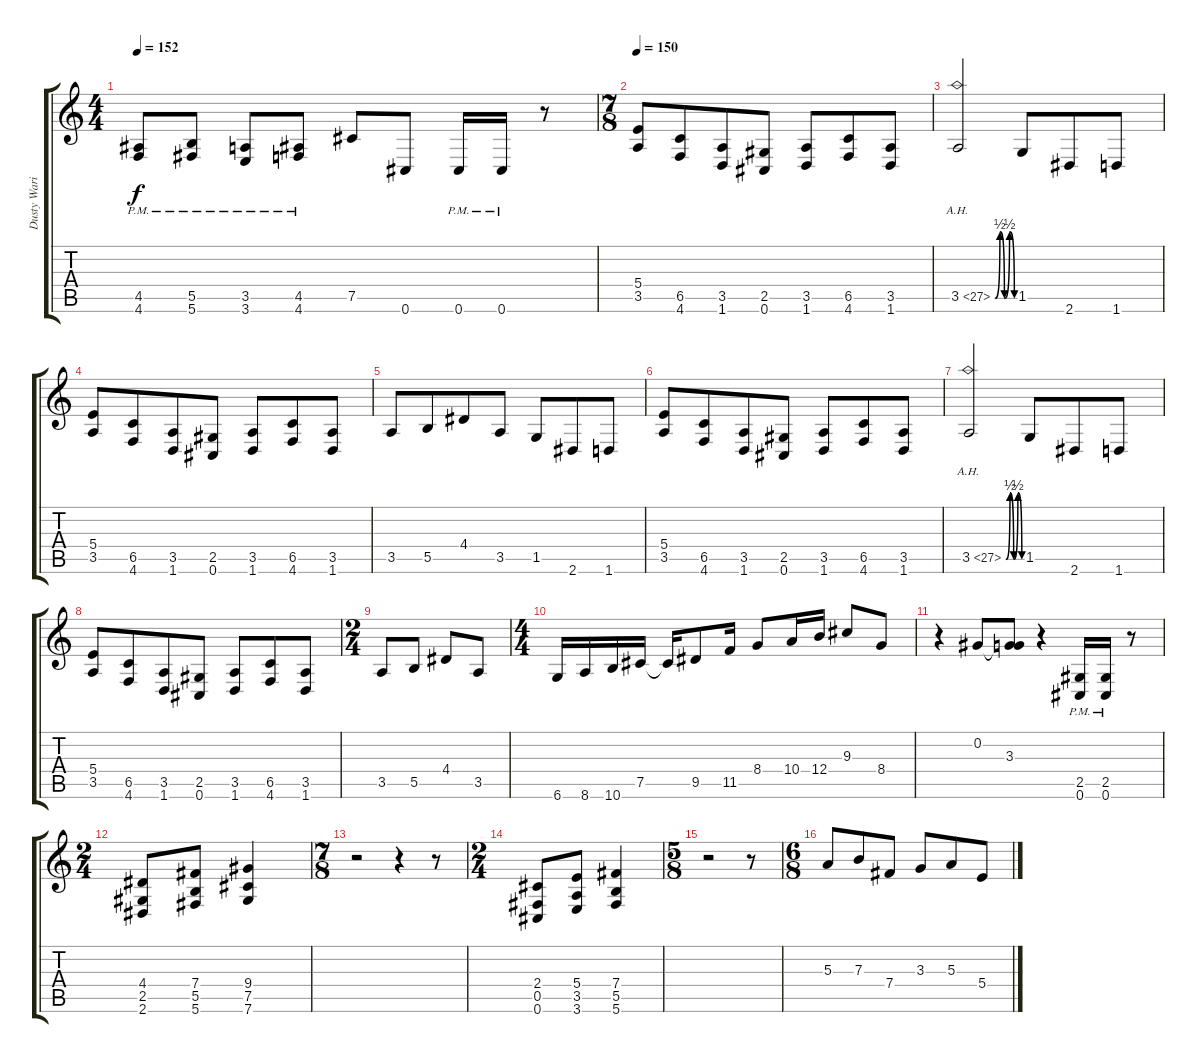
\track ("Dusty Waring" "Dusty Wari") {instrument distortionguitar}
\staff {score tabs}
\tuning (Db4 Ab3 E3 B2 Gb2 Db2) {hide}
\ts (4 4)
\tempo 152
\clef g2
\ks c
(4.5{pm} 4.6{pm}).8{dy f} (5.5{pm} 5.6{pm}).8 (3.5{pm} 3.6{pm}).8 (4.5{pm} 4.6{pm}).8 7.5.8 0.6.8 0.6{pm}.16 0.6{pm}.16 r.8 |
\ts (7 8)
\tempo 150
(5.4 3.5).8 (6.5 4.6).8 (3.5 1.6).8 (2.5 0.6).8 (3.5 1.6).8 (6.5 4.6).8 (3.5 1.6).8 |
3.5{be (custom 0 0 15 2 29 0 45 2 60 0) ah 24}.2 1.5.8{beam merge} 2.6.8{beam merge} 1.6.8 |
(5.4 3.5).8 (6.5 4.6).8 (3.5 1.6).8 (2.5 0.6).8 (3.5 1.6).8 (6.5 4.6).8 (3.5 1.6).8 |
3.5.8 5.5.8 4.4.8 3.5.8 1.5.8 2.6.8 1.6.8 |
(5.4 3.5).8 (6.5 4.6).8 (3.5 1.6).8 (2.5 0.6).8 (3.5 1.6).8 (6.5 4.6).8 (3.5 1.6).8 |
3.5{be (custom 0 0 15 2 29 0 45 2 60 0) ah 24}.2 1.5.8{beam merge} 2.6.8{beam merge} 1.6.8 |
(5.4 3.5).8 (6.5 4.6).8 (3.5 1.6).8 (2.5 0.6).8 (3.5 1.6).8 (6.5 4.6).8 (3.5 1.6).8 |
\ts (2 4)
3.5.8 5.5.8 4.4.8 3.5.8 |
\ts (4 4)
6.6.16 8.6.16 10.6.16 7.5.16 7.5{t}.16 9.5.8 11.5.16 8.4.8 10.4.16 12.4.16 9.3.8 8.4.8 |
r.4 0.2.8 (0.2{t} 3.3).8 r.4 (2.5{pm} 0.6{pm}).16 (2.5{pm} 0.6{pm}).16 r.8 |
\ts (2 4)
(4.4 2.5 2.6).8 (7.4 5.5 5.6).8 (9.4 7.5 7.6).4 |
\ts (7 8)
r.2 r.4 r.8 |
\ts (2 4)
(2.4 0.5 0.6).8 (5.4 3.5 3.6).8 (7.4 5.5 5.6).4 |
\ts (5 8)
r.2 r.8 |
\ts (6 8)
5.3.8 7.3.8 7.4.8 3.3.8 5.3.8 5.4.8
